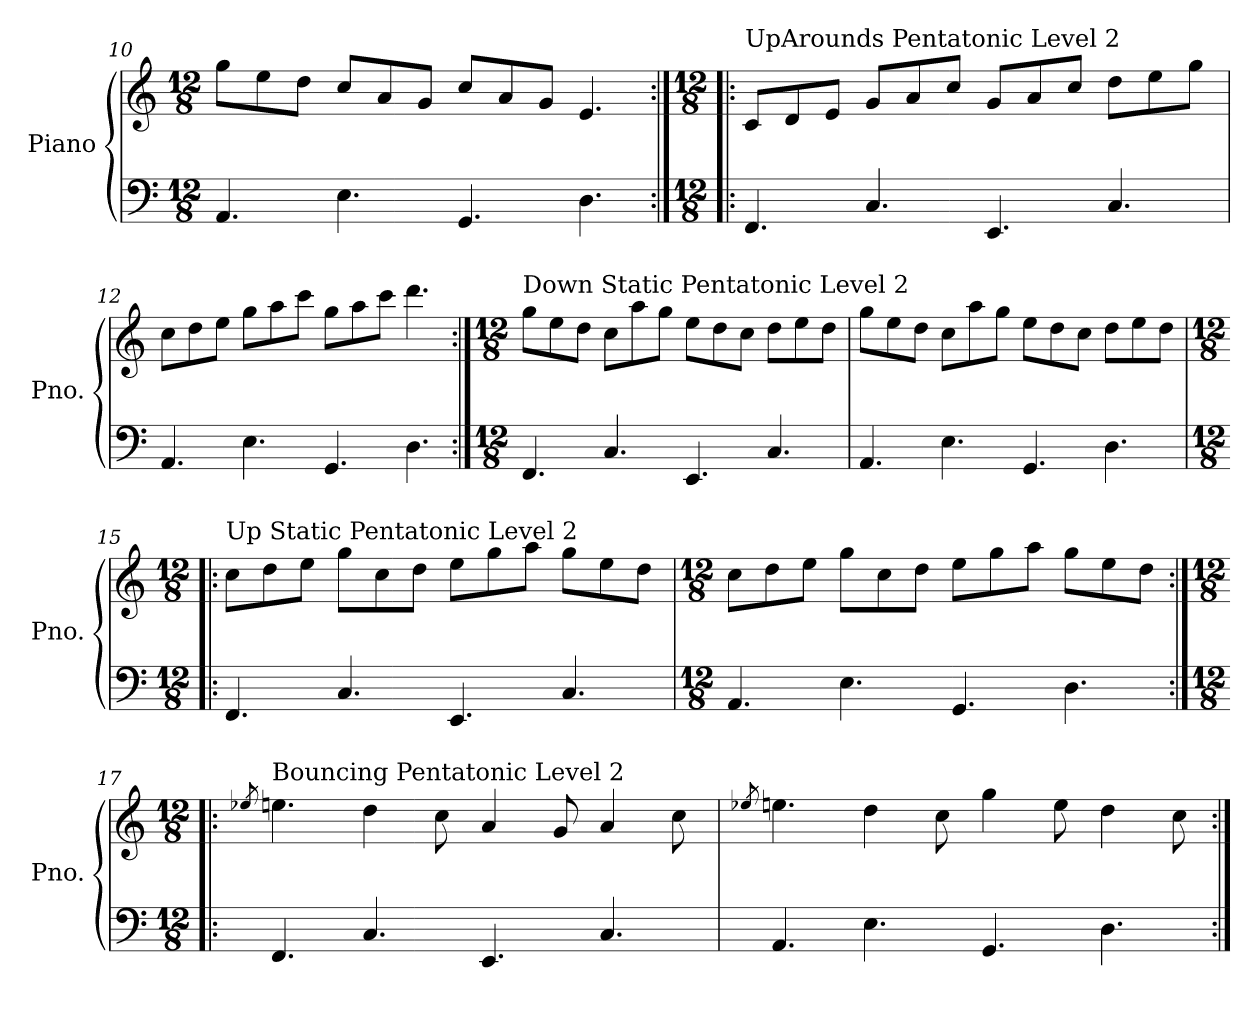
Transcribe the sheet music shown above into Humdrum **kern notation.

**kern	**kern
*part1	*part1
*staff2	*staff1
*I"Piano	*
*I'Pno.	*
*clefF4	*clefG2
*k[]	*k[]
*M12/8	*M12/8
=10	=10
4.AAi/	8ggi\L
.	8eei\
.	8ddi\J
4.Ei\	8cci/L
.	8ai/
.	8gi/J
4.GGi/	8cci/L
.	8ai/
.	8gi/J
4.Di\	4.ei/
!!LO:LB:g=z
=11:|!|:	=11:|!|:
*M12/8	*M12/8
!	!LO:TX:a:t=UpArounds Pentatonic Level 2
4.FFi/	8ci/L
.	8di/
.	8ei/J
4.Ci/	8gi/L
.	8ai/
.	8cci/J
4.EEi/	8gi/L
.	8ai/
.	8cci/J
4.Ci/	8ddi\L
.	8eei\
.	8ggi\J
=12	=12
4.AAi/	8cci\L
.	8ddi\
.	8eei\J
4.Ei\	8ggi\L
.	8aai\
.	8ccci\J
4.GGi/	8ggi\L
.	8aai\
.	8ccci\J
4.Di\	4.dddi\
!!LO:LB:g=z
=13:|!	=13:|!
*M12/8	*M12/8
!	!LO:TX:a:t=Down Static Pentatonic Level 2
4.FFi/	8ggi\L
.	8eei\
.	8ddi\J
4.Ci/	8cci\L
.	8aai\
.	8ggi\J
4.EEi/	8eei\L
.	8ddi\
.	8cci\J
4.Ci/	8ddi\L
.	8eei\
.	8ddi\J
=14	=14
4.AAi/	8ggi\L
.	8eei\
.	8ddi\J
4.Ei\	8cci\L
.	8aai\
.	8ggi\J
4.GGi/	8eei\L
.	8ddi\
.	8cci\J
4.Di\	8ddi\L
.	8eei\
.	8ddi\J
!!LO:LB:g=z
=15!|:	=15!|:
*M12/8	*M12/8
!	!LO:TX:a:t=Up Static Pentatonic Level 2
4.FFi/	8cci\L
.	8ddi\
.	8eei\J
4.Ci/	8ggi\L
.	8cci\
.	8ddi\J
4.EEi/	8eei\L
.	8ggi\
.	8aai\J
4.Ci/	8ggi\L
.	8eei\
.	8ddi\J
=16	=16
*M12/8	*M12/8
4.AAi/	8cci\L
.	8ddi\
.	8eei\J
4.Ei\	8ggi\L
.	8cci\
.	8ddi\J
4.GGi/	8eei\L
.	8ggi\
.	8aai\J
4.Di\	8ggi\L
.	8eei\
.	8ddi\J
!!LO:LB:g=z
=17:|!|:	=17:|!|:
*M12/8	*M12/8
.	8qee-Xi/
!	!LO:TX:a:t=Bouncing Pentatonic Level 2
4.FFi/	4.eeni\
4.Ci/	4ddi\
.	8cci\
4.EEi/	4ai/
.	8gi/
4.Ci/	4ai/
.	8cci\
=18	=18
.	8qee-Xi/
4.AAi/	4.eeni\
4.Ei\	4ddi\
.	8cci\
4.GGi/	4ggi\
.	8eei\
4.Di\	4ddi\
.	8cci\
=:|!	=:|!
*-	*-
